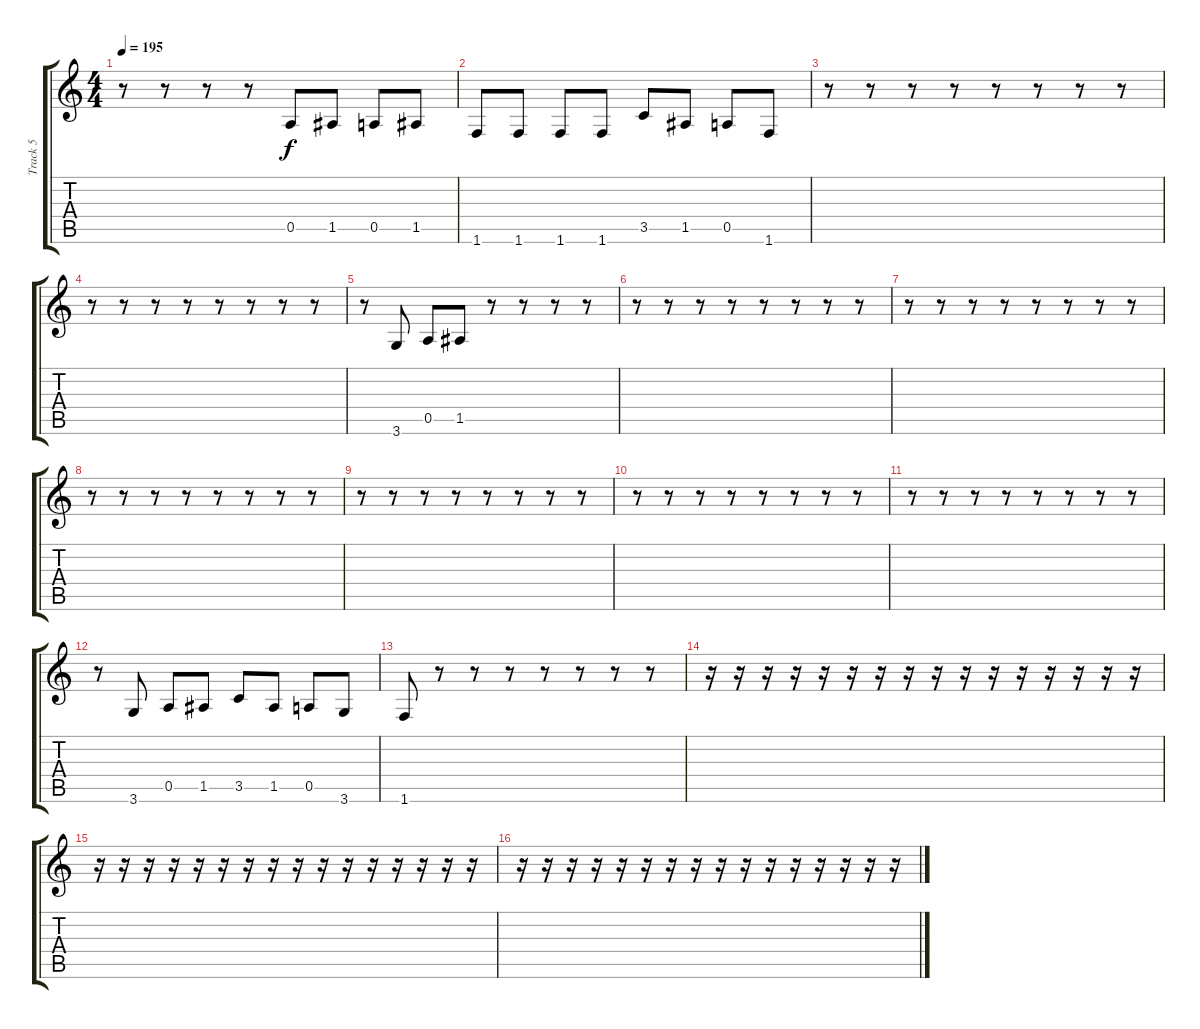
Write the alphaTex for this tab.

\track ("Track 5" "Track 5") {instrument electricbasspick}
\staff {score tabs}
\tuning (E4 B3 G3 D3 A2 E2) {hide}
\ts (4 4)
\tempo 195
\clef g2
\ks c
r.8{dy f} r.8 r.8 r.8 0.5.8 1.5.8 0.5.8 1.5.8 |
1.6.8 1.6.8 1.6.8 1.6.8 3.5.8 1.5.8 0.5.8 1.6.8 |
r.8 r.8 r.8 r.8 r.8 r.8 r.8 r.8 |
r.8 r.8 r.8 r.8 r.8 r.8 r.8 r.8 |
r.8 3.6.8 0.5.8 1.5.8 r.8 r.8 r.8 r.8 |
r.8 r.8 r.8 r.8 r.8 r.8 r.8 r.8 |
r.8 r.8 r.8 r.8 r.8 r.8 r.8 r.8 |
r.8 r.8 r.8 r.8 r.8 r.8 r.8 r.8 |
r.8 r.8 r.8 r.8 r.8 r.8 r.8 r.8 |
r.8 r.8 r.8 r.8 r.8 r.8 r.8 r.8 |
r.8 r.8 r.8 r.8 r.8 r.8 r.8 r.8 |
r.8 3.6.8 0.5.8 1.5.8 3.5.8 1.5.8 0.5.8 3.6.8 |
1.6.8 r.8 r.8 r.8 r.8 r.8 r.8 r.8 |
r.16 r.16 r.16 r.16 r.16 r.16 r.16 r.16 r.16 r.16 r.16 r.16 r.16 r.16 r.16 r.16 |
r.16 r.16 r.16 r.16 r.16 r.16 r.16 r.16 r.16 r.16 r.16 r.16 r.16 r.16 r.16 r.16 |
r.16 r.16 r.16 r.16 r.16 r.16 r.16 r.16 r.16 r.16 r.16 r.16 r.16 r.16 r.16 r.16
